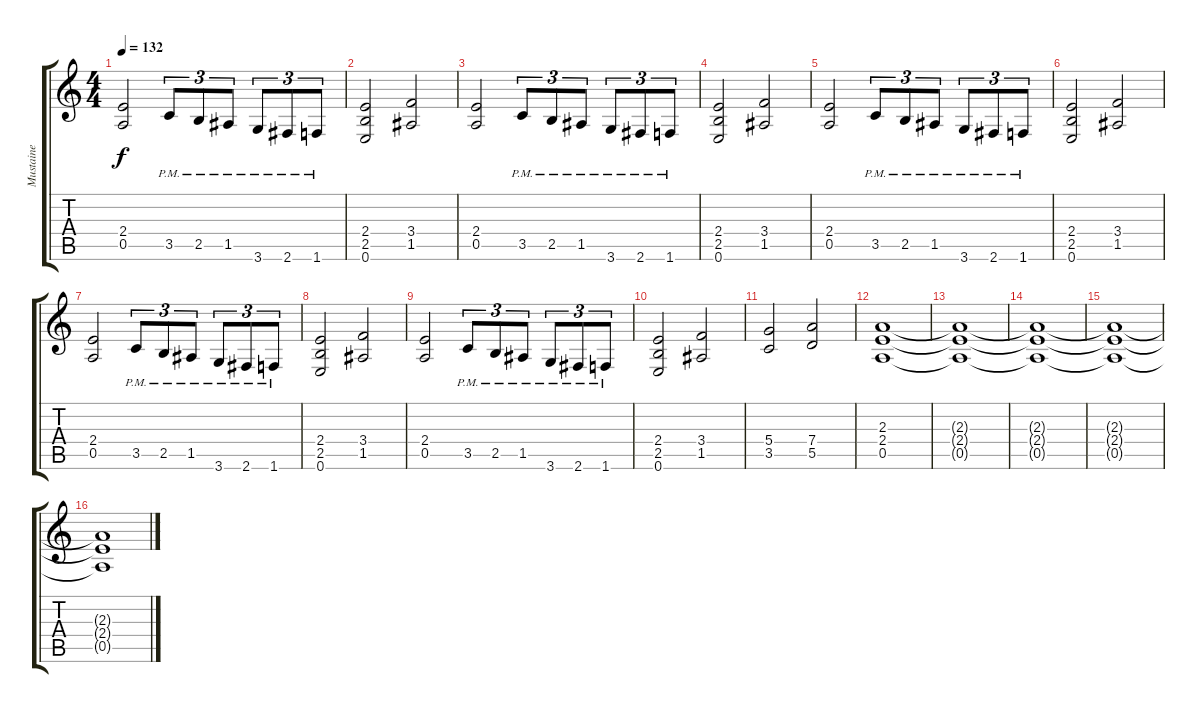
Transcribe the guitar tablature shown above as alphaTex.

\track ("Mustaine" "Mustaine") {instrument distortionguitar}
\staff {score tabs}
\tuning (E4 B3 G3 D3 A2 E2) {hide}
\ts (4 4)
\tempo 132
\clef g2
\ks c
(2.4 0.5).2{dy f} 3.5{pm}.8{tu (3 2)} 2.5{pm}.8{tu (3 2)} 1.5{pm}.8{tu (3 2)} 3.6{pm}.8{tu (3 2)} 2.6{pm}.8{tu (3 2)} 1.6{pm}.8{tu (3 2)} |
(2.4 2.5 0.6).2 (3.4 1.5).2 |
(2.4 0.5).2 3.5{pm}.8{tu (3 2)} 2.5{pm}.8{tu (3 2)} 1.5{pm}.8{tu (3 2)} 3.6{pm}.8{tu (3 2)} 2.6{pm}.8{tu (3 2)} 1.6{pm}.8{tu (3 2)} |
(2.4 2.5 0.6).2 (3.4 1.5).2 |
(2.4 0.5).2 3.5{pm}.8{tu (3 2)} 2.5{pm}.8{tu (3 2)} 1.5{pm}.8{tu (3 2)} 3.6{pm}.8{tu (3 2)} 2.6{pm}.8{tu (3 2)} 1.6{pm}.8{tu (3 2)} |
(2.4 2.5 0.6).2 (3.4 1.5).2 |
(2.4 0.5).2 3.5{pm}.8{tu (3 2)} 2.5{pm}.8{tu (3 2)} 1.5{pm}.8{tu (3 2)} 3.6{pm}.8{tu (3 2)} 2.6{pm}.8{tu (3 2)} 1.6{pm}.8{tu (3 2)} |
(2.4 2.5 0.6).2 (3.4 1.5).2 |
(2.4 0.5).2 3.5{pm}.8{tu (3 2)} 2.5{pm}.8{tu (3 2)} 1.5{pm}.8{tu (3 2)} 3.6{pm}.8{tu (3 2)} 2.6{pm}.8{tu (3 2)} 1.6{pm}.8{tu (3 2)} |
(2.4 2.5 0.6).2 (3.4 1.5).2 |
(5.4 3.5).2 (7.4 5.5).2 |
(2.3 2.4 0.5).1 |
(2.3{t} 2.4{t} 0.5{t}).1 |
(2.3{t} 2.4{t} 0.5{t}).1 |
(2.3{t} 2.4{t} 0.5{t}).1 |
(2.3{t} 2.4{t} 0.5{t}).1
